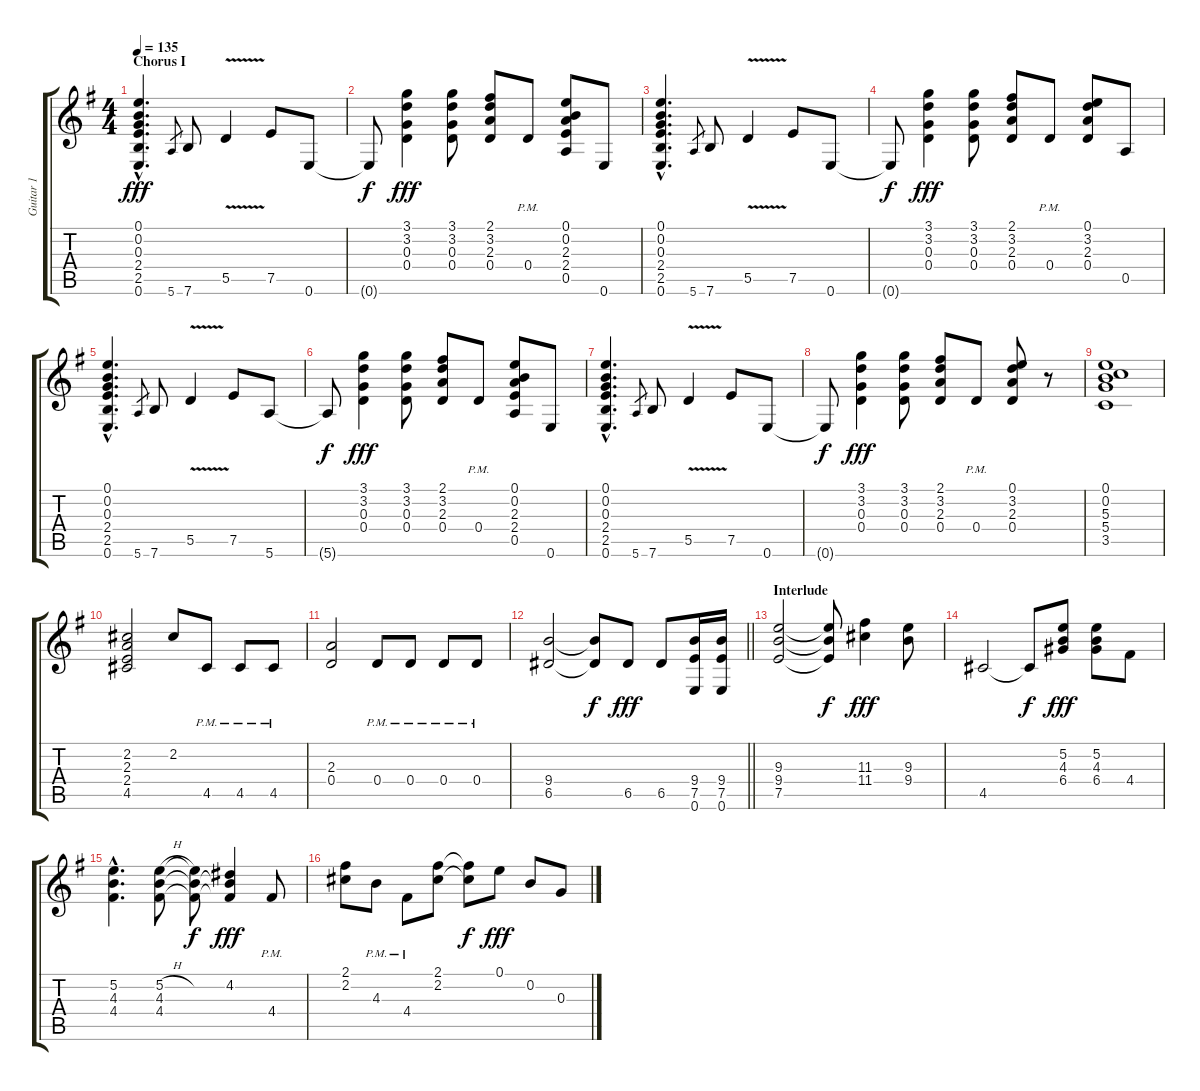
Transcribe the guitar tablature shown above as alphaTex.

\track ("Guitar 1" "Guitar 1") {instrument distortionguitar}
\staff {score tabs}
\tuning (E4 B3 G3 D3 A2 E2) {hide}
\ts (4 4)
\section ("" "Chorus I")
\tempo 135
\clef g2
\ks g
(0.1{hac} 0.2{hac} 0.3{hac} 2.4{hac} 2.5{hac} 0.6{hac}).4{d dy fff} 5.6.8{gr} 7.6.8 5.5{v}.4 7.5.8 0.6.8 |
0.6{t}.8{dy f} (3.1 3.2 0.3 0.4).4{dy fff} (3.1 3.2 0.3 0.4).8 (2.1 3.2 2.3 0.4).8 0.4{pm}.8 (0.1 0.2 2.3 2.4 0.5).8 0.6.8 |
(0.1{hac} 0.2{hac} 0.3{hac} 2.4{hac} 2.5{hac} 0.6{hac}).4{d} 5.6.8{gr} 7.6.8 5.5{v}.4 7.5.8 0.6.8 |
0.6{t}.8{dy f} (3.1 3.2 0.3 0.4).4{dy fff} (3.1 3.2 0.3 0.4).8 (2.1 3.2 2.3 0.4).8 0.4{pm}.8 (0.1 3.2 2.3 0.4).8 0.5.8 |
(0.1{hac} 0.2{hac} 0.3{hac} 2.4{hac} 2.5{hac} 0.6{hac}).4{d} 5.6.8{gr} 7.6.8 5.5{v}.4 7.5.8 5.6.8 |
5.6{t}.8{dy f} (3.1 3.2 0.3 0.4).4{dy fff} (3.1 3.2 0.3 0.4).8 (2.1 3.2 2.3 0.4).8 0.4{pm}.8 (0.1 0.2 2.3 2.4 0.5).8 0.6.8 |
(0.1{hac} 0.2{hac} 0.3{hac} 2.4{hac} 2.5{hac} 0.6{hac}).4{d} 5.6.8{gr} 7.6.8 5.5{v}.4 7.5.8 0.6.8 |
0.6{t}.8{dy f} (3.1 3.2 0.3 0.4).4{dy fff} (3.1 3.2 0.3 0.4).8 (2.1 3.2 2.3 0.4).8 0.4{pm}.8 (0.1 3.2 2.3 0.4).8 r.8 |
(0.1 0.2 5.3 5.4 3.5).1 |
(2.2 2.3 2.4 4.5).2 2.2.8 4.5{pm}.8 4.5{pm}.8 4.5{pm}.8 |
(2.3 0.4).2 0.4{pm}.8 0.4{pm}.8 0.4{pm}.8 0.4{pm}.8 |
\barLineRight lightlight
(9.4 6.5).2 (9.4{t} 6.5{t}).8{dy f} 6.5.8{dy fff} 6.5.8 (9.4 7.5 0.6).16 (9.4 7.5 0.6).16 |
\section ("" "Interlude")
(9.3 9.4 7.5).2 (9.3{t} 9.4{t} 7.5{t}).8{dy f} (11.3 11.4).4{dy fff} (9.3 9.4).8 |
4.5.2 4.5{t}.8{dy f} (5.2 4.3 6.4).8{dy fff} (5.2 4.3 6.4).8 4.4.8 |
(5.2{hac} 4.3{hac} 4.4{hac}).4{d} (5.2{h} 4.3 4.4).8 (5.2{t} 4.3{t} 4.4{t}).8{dy f} (4.2 4.3{t} 4.4{t}).4{dy fff} 4.4{pm}.8 |
(2.1 2.2).8 4.3{pm}.8 4.4{pm}.8 (2.1 2.2).8 (2.1{t} 2.2{t}).8{dy f} 0.1.8{dy fff} 0.2.8 0.3.8
